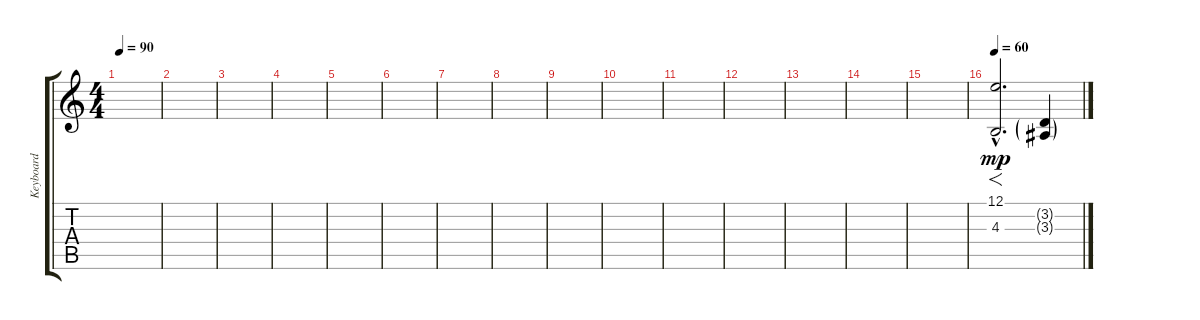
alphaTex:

\track ("Keyboard" "Keyboard") {instrument choiraahs}
\staff {score tabs}
\tuning (E4 B3 G3 D3 A2 D2) {hide}
\ts (4 4)
\tempo 90
\clef g2
\ks c
|
|
|
|
|
|
|
|
|
|
|
|
|
|
|
\tempo 60
(12.1{hac} 4.3{hac}).2{f d dy mp volume 12} (3.2{g} 3.3{g}).4
